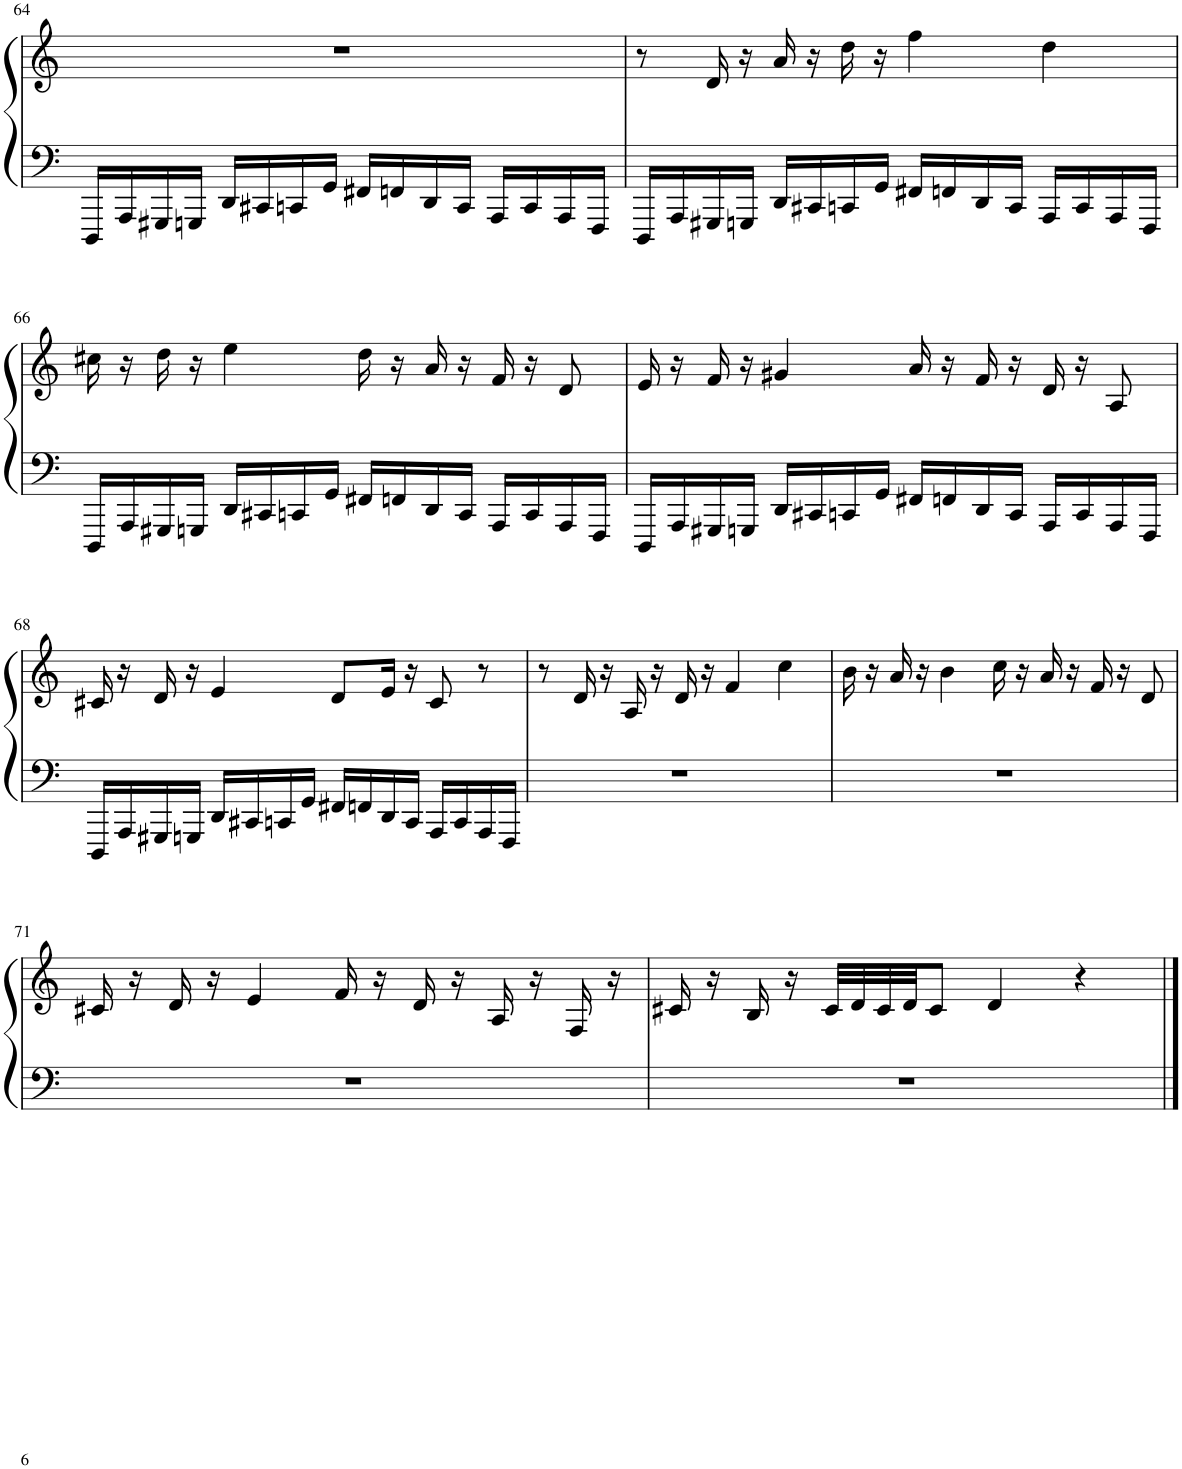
**kern	**kern
*part1	*part1
*staff2	*staff1
*I"Piano	*
*I'Pno.	*
!!LO:PB:g=z
*clefF4	*clefG2
*k[]	*k[]
*M4/4	*M4/4
=64	=64
16DDD/LL	1r
16AAA/	.
16GGG#X/	.
16GGGn/JJ	.
16DD/LL	.
16CC#X/	.
16CCn/	.
16GG/JJ	.
16FF#X/LL	.
16FFn/	.
16DD/	.
16CC/JJ	.
16AAA/LL	.
16CC/	.
16AAA/	.
16FFF/JJ	.
=65	=65
16DDD/LL	8r
16AAA/	.
16GGG#X/	16d/
16GGGn/JJ	16r
16DD/LL	16a/
16CC#X/	16r
16CCn/	16dd\
16GG/JJ	16r
16FF#X/LL	4ff\
16FFn/	.
16DD/	.
16CC/JJ	.
16AAA/LL	4dd\
16CC/	.
16AAA/	.
16FFF/JJ	.
!!LO:LB:g=z
=66	=66
16DDD/LL	16cc#X\
16AAA/	16r
16GGG#X/	16dd\
16GGGn/JJ	16r
16DD/LL	4ee\
16CC#X/	.
16CCn/	.
16GG/JJ	.
16FF#X/LL	16dd\
16FFn/	16r
16DD/	16a/
16CC/JJ	16r
16AAA/LL	16f/
16CC/	16r
16AAA/	8d/
16FFF/JJ	.
=67	=67
16DDD/LL	16e/
16AAA/	16r
16GGG#X/	16f/
16GGGn/JJ	16r
16DD/LL	4g#X/
16CC#X/	.
16CCn/	.
16GG/JJ	.
16FF#X/LL	16a/
16FFn/	16r
16DD/	16f/
16CC/JJ	16r
16AAA/LL	16d/
16CC/	16r
16AAA/	8A/
16FFF/JJ	.
!!LO:LB:g=z
=68	=68
16DDD/LL	16c#X/
16AAA/	16r
16GGG#X/	16d/
16GGGn/JJ	16r
16DD/LL	4e/
16CC#X/	.
16CCn/	.
16GG/JJ	.
16FF#X/LL	8d/L
16FFn/	.
16DD/	16e/Jk
16CC/JJ	16r
16AAA/LL	8c#/
16CC/	.
16AAA/	8r
16FFF/JJ	.
=69	=69
1r	8r
.	16d/
.	16r
.	16A/
.	16r
.	16d/
.	16r
.	4f/
.	4cc\
=70	=70
1r	16b\
.	16r
.	16a/
.	16r
.	4b\
.	16cc\
.	16r
.	16a/
.	16r
.	16f/
.	16r
.	8d/
!!LO:LB:g=z
=71	=71
1r	16c#X/
.	16r
.	16d/
.	16r
.	4e/
.	16f/
.	16r
.	16d/
.	16r
.	16A/
.	16r
.	16F/
.	16r
=72	=72
1r	16c#X/
.	16r
.	16B/
.	16r
.	32c#/LLL
.	32d/
.	32c#/
.	32d/JJ
.	8c#/J
.	4d/
.	4r
==	==
*-	*-
